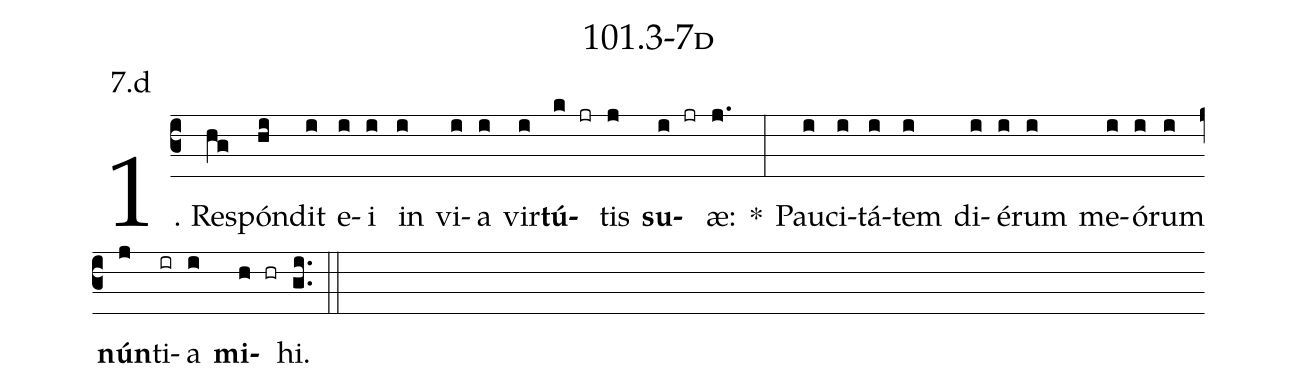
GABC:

name: 101.3-7d;
annotation: 7.d;
%%
(c3)1. Re(hg)spón(hi)dit(i) e(i)i(i) in(i) vi(i)a(i) vir(i)<b>tú</b>(k jr)tis(j) <b>su</b>(i jr)æ:(j.) *(:) Pau(i)ci(i)tá(i)tem(i) di(i)é(i)rum(i) me(i)ó(i)rum(i) <b>nún</b>(j)ti(ir)a(i) <b>mi</b>(h hr)hi.(gi..) (::)


%E(i) u(i) o(j) u(i) a(h) e.(gi..) (::)
